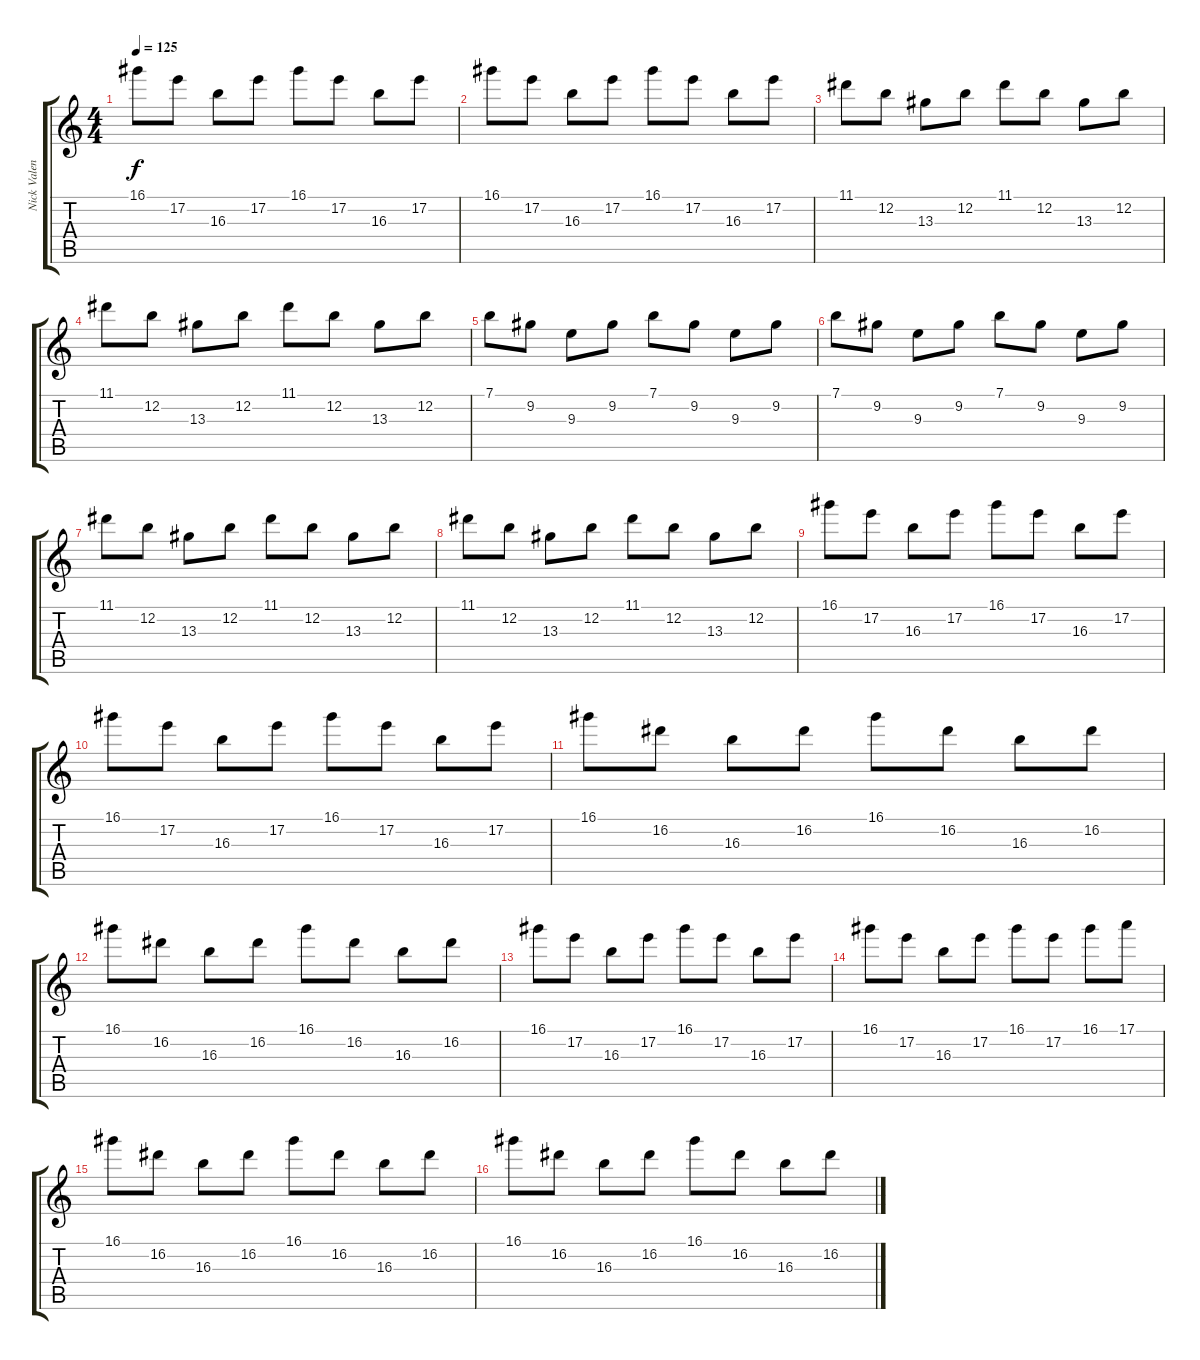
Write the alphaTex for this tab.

\track ("Nick Valensi" "Nick Valen") {instrument overdrivenguitar}
\staff {score tabs}
\tuning (E4 B3 G3 D3 A2 E2) {hide}
\ts (4 4)
\tempo 125
\clef g2
\ks c
16.1.8{dy f} 17.2.8 16.3.8 17.2.8 16.1.8 17.2.8 16.3.8 17.2.8 |
16.1.8 17.2.8 16.3.8 17.2.8 16.1.8 17.2.8 16.3.8 17.2.8 |
11.1.8 12.2.8 13.3.8 12.2.8 11.1.8 12.2.8 13.3.8 12.2.8 |
11.1.8 12.2.8 13.3.8 12.2.8 11.1.8 12.2.8 13.3.8 12.2.8 |
7.1.8 9.2.8 9.3.8 9.2.8 7.1.8 9.2.8 9.3.8 9.2.8 |
7.1.8 9.2.8 9.3.8 9.2.8 7.1.8 9.2.8 9.3.8 9.2.8 |
11.1.8 12.2.8 13.3.8 12.2.8 11.1.8 12.2.8 13.3.8 12.2.8 |
11.1.8 12.2.8 13.3.8 12.2.8 11.1.8 12.2.8 13.3.8 12.2.8 |
16.1.8 17.2.8 16.3.8 17.2.8 16.1.8 17.2.8 16.3.8 17.2.8 |
16.1.8 17.2.8 16.3.8 17.2.8 16.1.8 17.2.8 16.3.8 17.2.8 |
16.1.8 16.2.8 16.3.8 16.2.8 16.1.8 16.2.8 16.3.8 16.2.8 |
16.1.8 16.2.8 16.3.8 16.2.8 16.1.8 16.2.8 16.3.8 16.2.8 |
16.1.8 17.2.8 16.3.8 17.2.8 16.1.8 17.2.8 16.3.8 17.2.8 |
16.1.8 17.2.8 16.3.8 17.2.8 16.1.8 17.2.8 16.1.8 17.1.8 |
16.1.8 16.2.8 16.3.8 16.2.8 16.1.8 16.2.8 16.3.8 16.2.8 |
16.1.8 16.2.8 16.3.8 16.2.8 16.1.8 16.2.8 16.3.8 16.2.8
